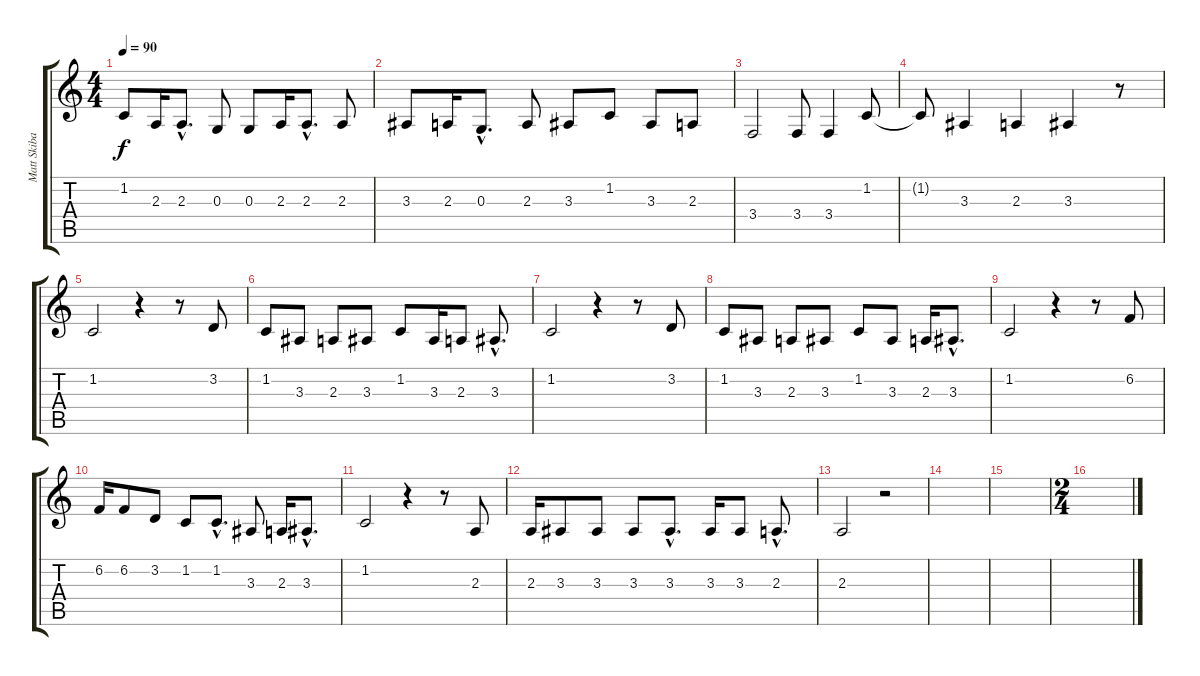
\track ("Matt Skiba" "Matt Skiba") {instrument clarinet}
\staff {score tabs}
\tuning (E4 B3 G3 D3 A2 E2) {hide}
\ts (4 4)
\tempo 90
\clef g2
\ks c
1.2.8{dy f} 2.3.16 2.3{hac}.8{d} 0.3.8 0.3.8 2.3.16 2.3{hac}.8{d} 2.3.8 |
3.3.8 2.3.16 0.3{hac}.8{d} 2.3.8 3.3.8 1.2.8 3.3.8 2.3.8 |
3.4.2 3.4.8 3.4.4 1.2.8 |
1.2{t}.8 3.3.4 2.3.4 3.3.4 r.8 |
1.2.2 r.4 r.8 3.2.8 |
1.2.8 3.3.8 2.3.8 3.3.8 1.2.8 3.3.16 2.3.8 3.3{hac}.8{d} |
1.2.2 r.4 r.8 3.2.8 |
1.2.8 3.3.8 2.3.8 3.3.8 1.2.8 3.3.8 2.3.16 3.3{hac}.8{d} |
1.2.2 r.4 r.8 6.2.8 |
6.2.16 6.2.8 3.2.8 1.2.8 1.2{hac}.8{d} 3.3.8 2.3.16 3.3{hac}.8{d} |
1.2.2 r.4 r.8 2.3.8 |
2.3.16 3.3.8 3.3.8 3.3.8 3.3{hac}.8{d} 3.3.16 3.3.8 2.3{hac}.8{d} |
2.3.2 r.2 |
|
|
\ts (2 4)
